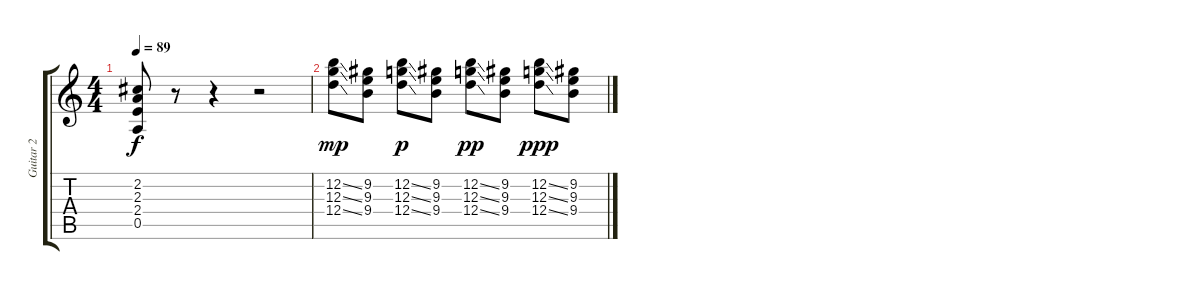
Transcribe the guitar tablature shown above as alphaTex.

\track ("Guitar 2" "Guitar 2") {instrument distortionguitar}
\staff {score tabs}
\tuning (E4 B3 G3 D3 A2 E2) {hide}
\ts (4 4)
\tempo 89
\clef g2
\ks c
(2.2 2.3 2.4 0.5).8{dy f} r.8 r.4 r.2 |
(12.2{ss} 12.3{ss} 12.4{ss}).8{dy mp} (9.2 9.3 9.4).8 (12.2{ss} 12.3{ss} 12.4{ss}).8{dy p} (9.2 9.3 9.4).8 (12.2{ss} 12.3{ss} 12.4{ss}).8{dy pp} (9.2 9.3 9.4).8 (12.2{ss} 12.3{ss} 12.4{ss}).8{dy ppp} (9.2 9.3 9.4).8
